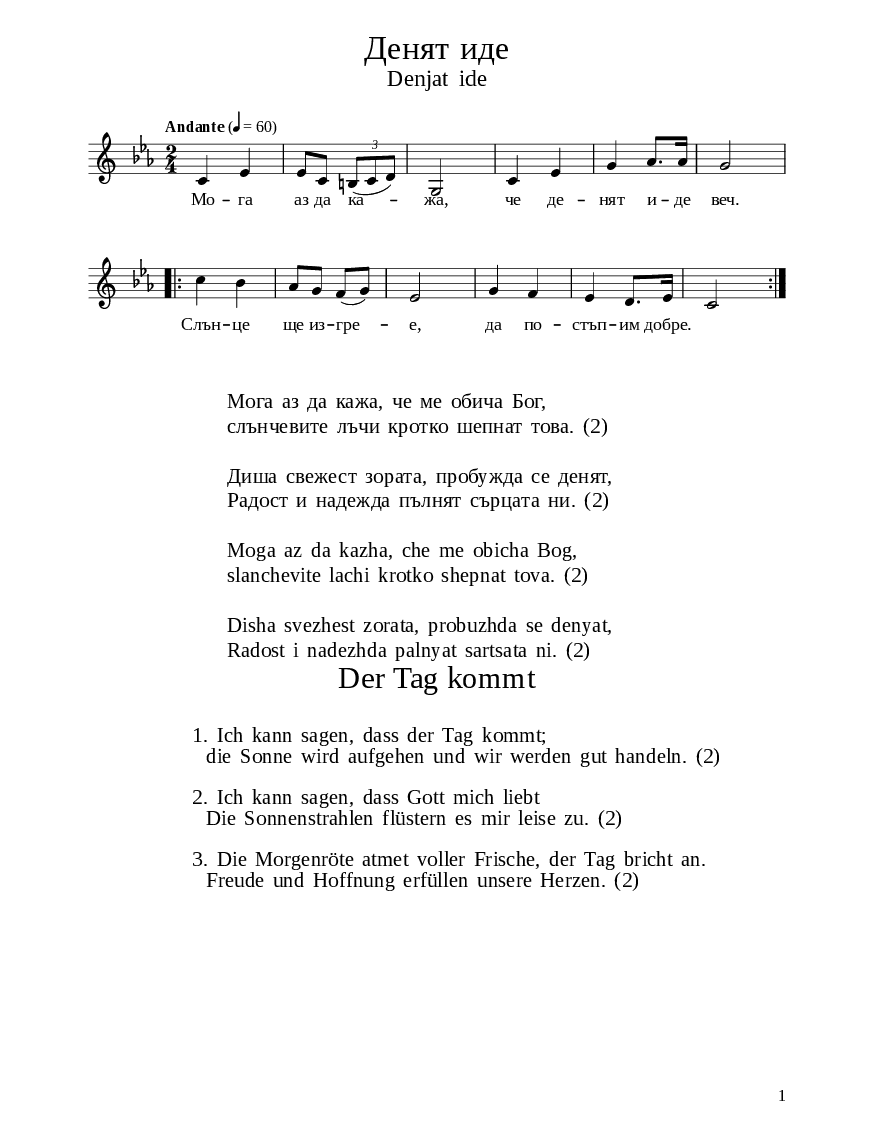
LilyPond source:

\version "2.20.0"

\paper {
  #(set-paper-size "a5")
}

\bookpart {
  \paper {
    print-all-headers = ##t
    print-page-number = ##t
    print-first-page-number = ##t

    % put page numbers on the bottom
    oddHeaderMarkup = \markup ""
    evenHeaderMarkup = \markup ""
    oddFooterMarkup = \markup
    \fill-line {
      ""
      \on-the-fly #print-page-number-check-first \fromproperty #'page:page-number-string
    }
    evenFooterMarkup = \markup
    \fill-line {
      \on-the-fly #print-page-number-check-first \fromproperty #'page:page-number-string
      ""
    }

    left-margin = 1.5\cm
    right-margin = 1.5\cm
    top-margin = 1.6\cm
    bottom-margin = 1.2\cm
    ragged-bottom = ##t % do not spread the staves to fill the whole vertical space

    % change lyrics and titles font (affects notes also)
    fonts =
    #(make-pango-font-tree
      "Times New Roman"
      "DejaVu Sans"
      "DejaVu Sans Mono"
      (/ (* staff-height pt) 3.6))

    % change distance between staves
    system-system-spacing =
    #'((basic-distance . 12)
       (minimum-distance . 6)
       (padding . 1)
       (stretchability . 12))
  }

  \header {
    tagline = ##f
  }

  \score{
    \layout {
      indent = 0.0\cm % remove first line indentation
      %ragged-last = ##t % do not spread last line to fill the whole space
      \context {
        \Score
        \omit BarNumber %remove bar numbers
      } % context

      \context {
        % change staff size
        \Staff
        fontSize = #+0 % affects notes size only
        \override StaffSymbol #'staff-space = #(magstep -3)
        \override StaffSymbol #'thickness = #0.5
        \override BarLine #'hair-thickness = #1
        %\override StaffSymbol #'ledger-line-thickness = #'(0 . 0)
      }

      \context {
        % adjust space between staff and lyrics and between the two lyric lines
        \Lyrics
        \override VerticalAxisGroup.nonstaff-relatedstaff-spacing = #'((basic-distance . 4.5))
        \override VerticalAxisGroup.nonstaff-nonstaff-spacing = #'((minimum-distance . 2))
      }
    } % layout

    \new Voice \absolute {
      \clef treble
      \key c \minor
      \time 2/4
      \tempo \markup {
        % make tempo note smaller
        \concat {
          "Andante " \normal-text { "(" }
          \teeny \general-align #Y #DOWN \note #"4" #0.8
          \normal-text { " = 60)" }
        }
      }

      c'4 es'4 | es'8  c'8   \tuplet 3/2 { b8 ( c'8  d'8  ) } | g2 | c'4 es'4 | g'4 as'8. as'16 | g'2 | \break

      \repeat volta 2 {   c''4 bes' | as'8 g'8 f' (g') | es'2 | g'4 f' | es'4 d'8. es'16| c'2} \break


    }

    \addlyrics {
      Мо -- га аз да ка -- жа, че де -- нят и -- де веч.

      Слън -- це ще из -- гре -- е, да по -- стъп -- им добре.
    }


    \addlyrics {}

    \header {
      title = \markup \column \normal-text \fontsize #2.5 {
        \center-align
        \line { Денят иде}
        \vspace #-0.6
        \center-align
        \line \fontsize #-3 { Denjat ide }
        \vspace #-0.8
        \center-align
        \line \fontsize #-3 { " " }
      }
    }

    \midi{}

  } % score


  \markup \fontsize #+2.5 {
    \hspace #11
    \override #'(baseline-skip . 2.4) % affects space between column lines
    \column {

      \line {   "   " Мога аз да кажа, че ме обича Бог,}

      \line {   "   " слънчевите лъчи кротко шепнат това. (2)}
      \line { " "}

      \line {   "   " Диша свежест зората, пробужда се денят,}

      \line {   "   " Радост и надежда пълнят сърцата ни. (2) }
      \line {   "   "}

      \line {   "   " Moga az da kazha, che me obicha Bog,}

      \line {   "   " slanchevite lachi krotko shepnat tova. (2)}

      \line { " "}
      \line {   "   " Disha svezhest zorata, probuzhda se denyat,}

      \line {   "   " Radost i nadezhda palnyat sartsata ni. (2) }

    }

    \hspace #5
    \override #'(baseline-skip . 2.4)
    \column {


    } %column
  } % markup

  %\pageBreak

  % include foreign translation(s) of the song
  \version "2.20.0"

\markup \fill-line { \fontsize #6 "Der Tag kommt" }
\markup \null
\markup \null
\markup \fontsize #+2.5 {
  \hspace #10
  \override #'(baseline-skip . 2)

  \column {
    \line { " " }

 \line { 1.	Ich kann sagen, dass der Tag kommt;}

 \line { " "die Sonne wird aufgehen und wir werden gut handeln. (2)}
 \line { " "}

 \line { 2.	Ich kann sagen, dass Gott mich liebt}

 \line { " "Die Sonnenstrahlen flüstern es mir leise zu. (2) }
 \line { " "}

 \line { 3.	Die Morgenröte atmet voller Frische, der Tag bricht an. }

 \line { " "Freude und Hoffnung erfüllen unsere Herzen. (2)}

  }
}


} % bookpart

